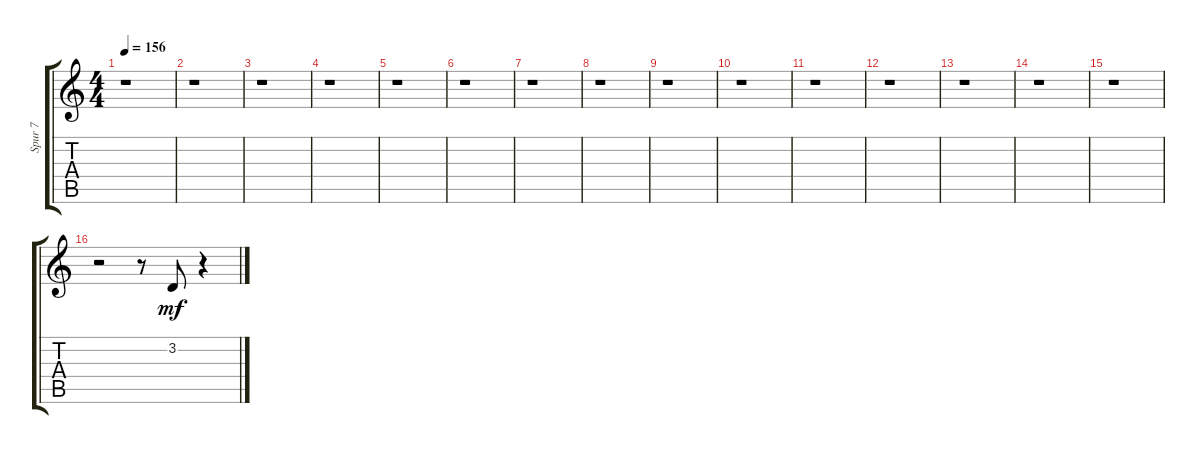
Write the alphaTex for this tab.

\track ("Spur 7" "Spur 7") {instrument fx5brightness}
\staff {score tabs}
\tuning (E4 B3 G3 D3 A2 E2) {hide}
\ts (4 4)
\tempo 156
\clef g2
\ks c
r.1{dy mf} |
r.1 |
r.1 |
r.1 |
r.1 |
r.1 |
r.1 |
r.1 |
r.1 |
r.1 |
r.1 |
r.1 |
r.1 |
r.1 |
r.1 |
r.2 r.8 3.2.8 r.4
